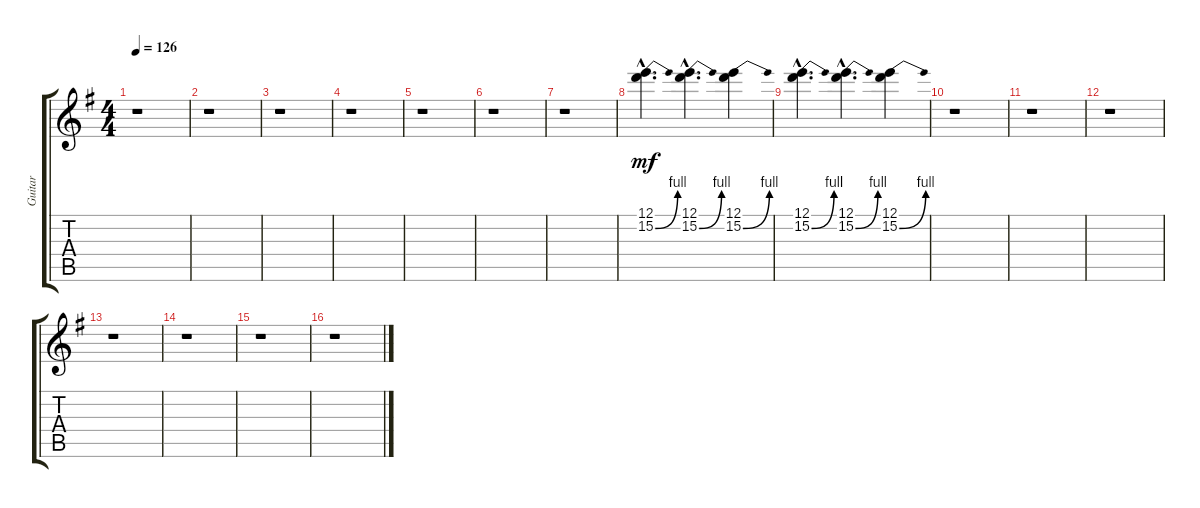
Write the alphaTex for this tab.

\track ("Guitar" "Guitar") {instrument distortionguitar}
\staff {score tabs}
\tuning (E4 B3 G3 D3 A2 E2) {hide}
\ts (4 4)
\tempo 126
\clef g2
\ks g
r.1{dy mf} |
r.1 |
r.1 |
r.1 |
r.1 |
r.1 |
r.1 |
(12.1{hac} 15.2{be (bend 0 0 60 4) hac}).4{d} (12.1{hac} 15.2{be (bend 0 0 60 4) hac}).4{d} (12.1 15.2{be (bend 0 0 60 4)}).4 |
(12.1{hac} 15.2{be (bend 0 0 60 4) hac}).4{d} (12.1{hac} 15.2{be (bend 0 0 60 4) hac}).4{d} (12.1 15.2{be (bend 0 0 60 4)}).4 |
r.1 |
r.1 |
r.1 |
r.1 |
r.1 |
r.1 |
r.1
